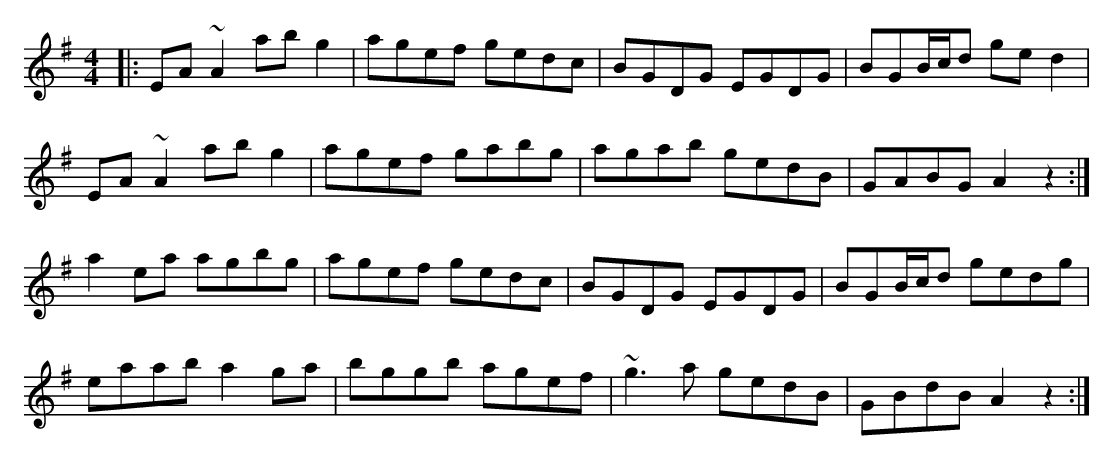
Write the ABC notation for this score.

X:1
M:4/4
K:Ador
|:EA~A2 abg2|agef gedc|BGDG EGDG|BGB/c/d ged2|
EA~A2 abg2|agef gabg|agab gedB|GABG A2z2:|
a2ea agbg|agef gedc|BGDG EGDG|BGB/c/d gedg|
eaab a2ga|bggb agef|~g3a gedB|GBdB A2z2:|
